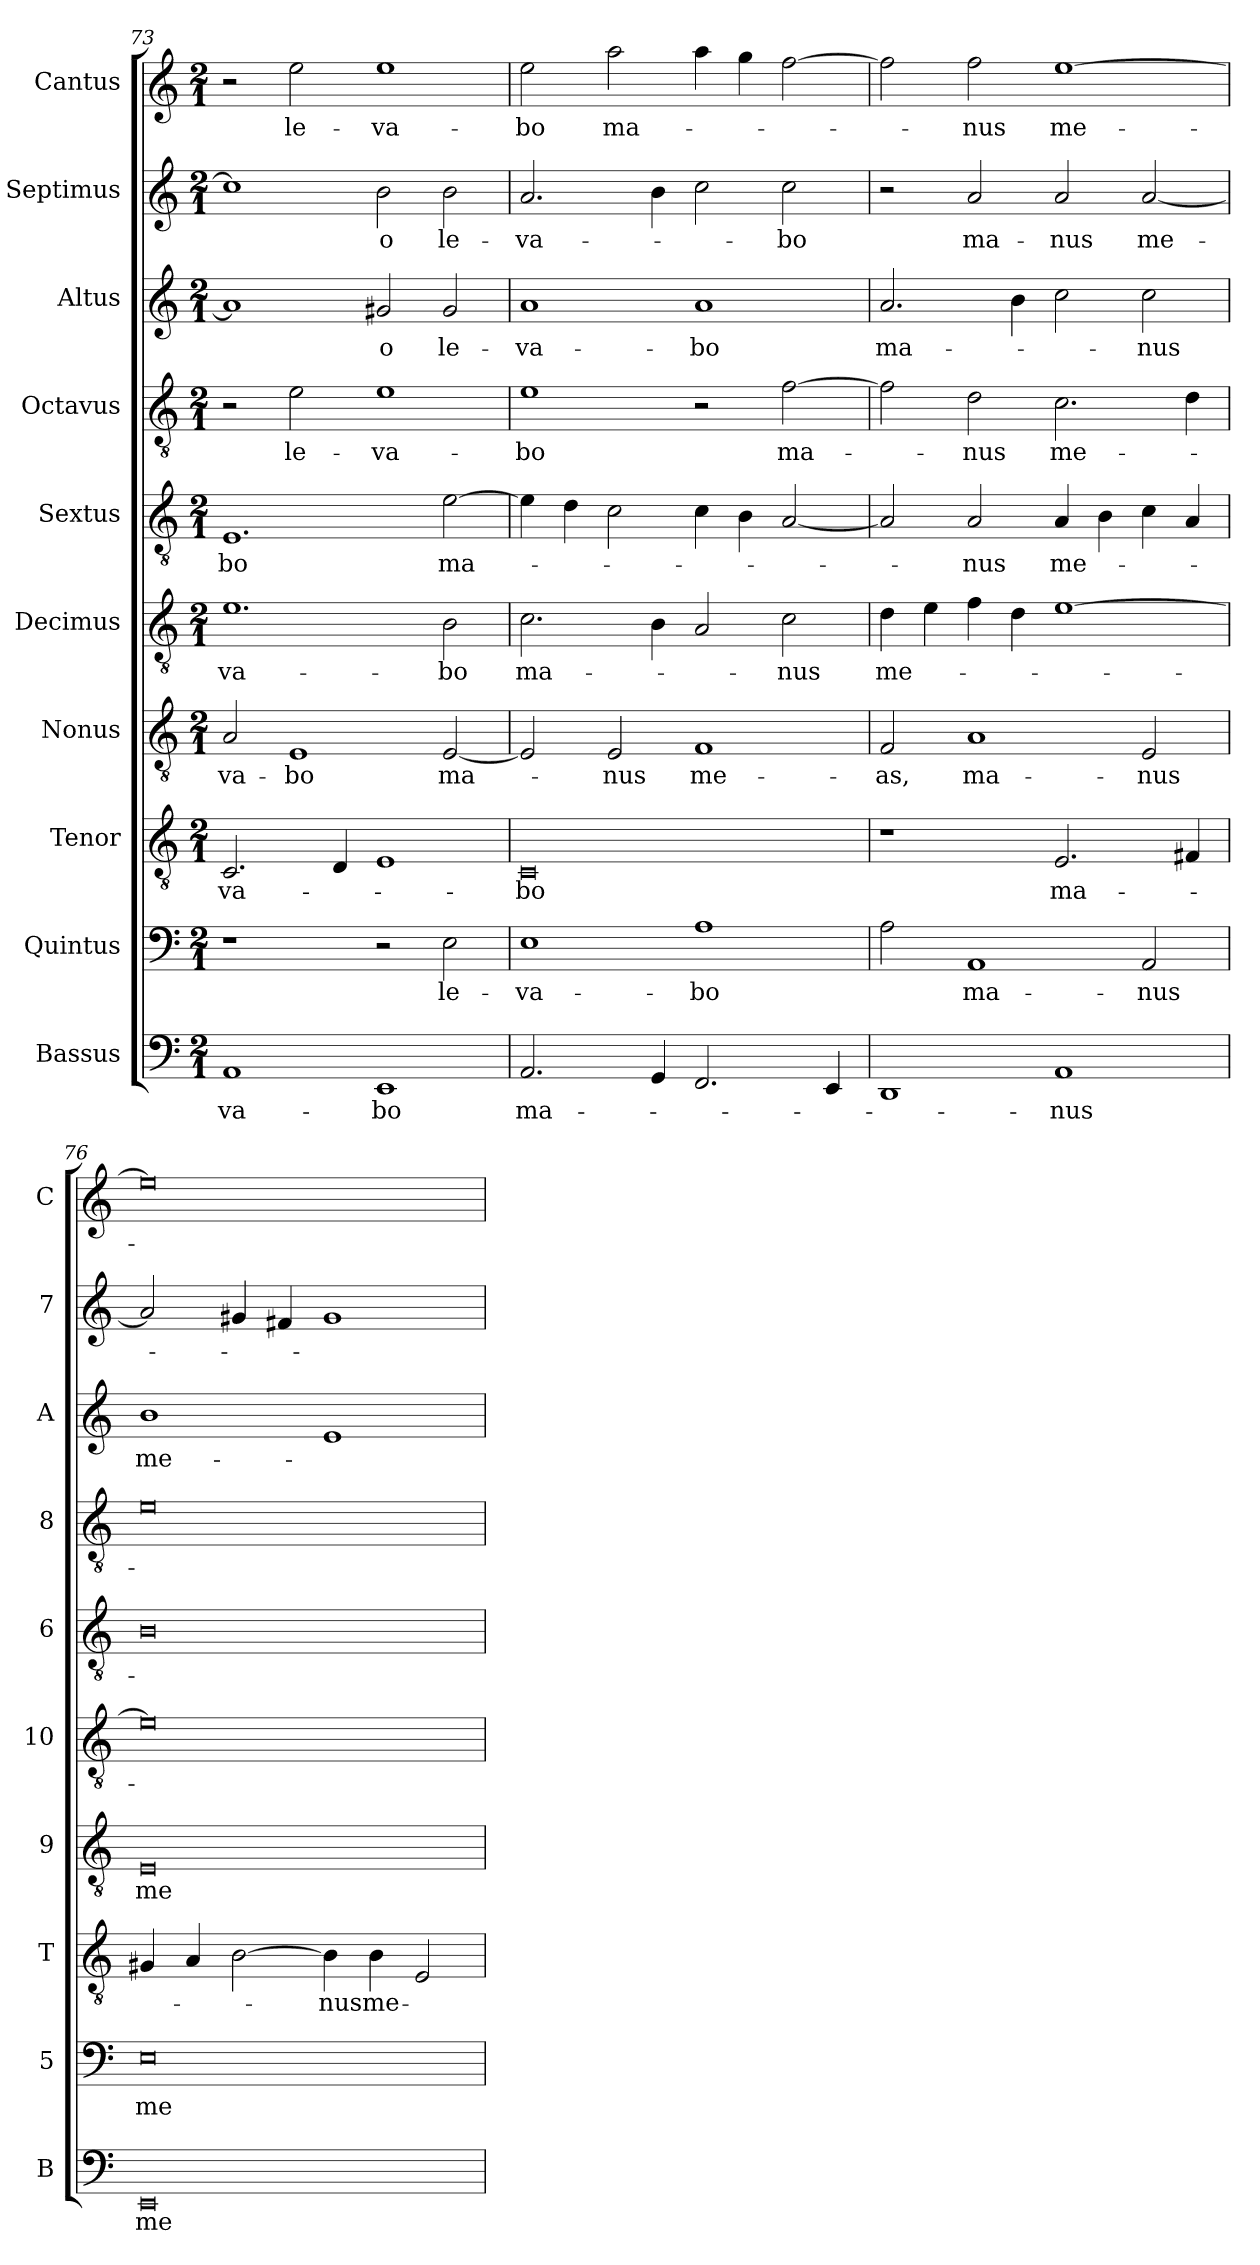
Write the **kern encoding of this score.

**kern	**text	**kern	**text	**kern	**text	**kern	**text	**kern	**text	**kern	**text	**kern	**text	**kern	**text	**kern	**text	**kern	**text
*part10	*part10	*part9	*part9	*part8	*part8	*part7	*part7	*part6	*part6	*part5	*part5	*part4	*part4	*part3	*part3	*part2	*part2	*part1	*part1
*staff10	*staff10	*staff9	*staff9	*staff8	*staff8	*staff7	*staff7	*staff6	*staff6	*staff5	*staff5	*staff4	*staff4	*staff3	*staff3	*staff2	*staff2	*staff1	*staff1
*I"Bassus	*	*I"Quintus	*	*I"Tenor	*	*I"Nonus	*	*I"Decimus	*	*I"Sextus	*	*I"Octavus	*	*I"Altus	*	*I"Septimus	*	*I"Cantus	*
*I'B	*	*I'5	*	*I'T	*	*I'9	*	*I'10	*	*I'6	*	*I'8	*	*I'A	*	*I'7	*	*I'C	*
*clefF4	*	*clefF4	*	*clefGv2	*	*clefGv2	*	*clefGv2	*	*clefGv2	*	*clefGv2	*	*clefG2	*	*clefG2	*	*clefG2	*
*k[]	*	*k[]	*	*k[]	*	*k[]	*	*k[]	*	*k[]	*	*k[]	*	*k[]	*	*k[]	*	*k[]	*
*M2/1	*	*M2/1	*	*M2/1	*	*M2/1	*	*M2/1	*	*M2/1	*	*M2/1	*	*M2/1	*	*M2/1	*	*M2/1	*
=73	=73	=73	=73	=73	=73	=73	=73	=73	=73	=73	=73	=73	=73	=73	=73	=73	=73	=73	=73
!	!LO:LY:b	!	!	!	!LO:LY:b	!	!LO:LY:b	!	!LO:LY:b	!	!LO:LY:b	!	!	!	!	!	!	!	!
1AA	-va-	1r	.	2.C/	-va-	2A/	-va-	1.e	-va-	1.E	-bo	2r	.	1a]	.	1cc]	.	2r	.
!	!	!	!	!	!	!	!LO:LY:b	!	!	!	!	!	!LO:LY:b	!	!	!	!	!	!LO:LY:b
.	.	.	.	.	.	1E	-bo	.	.	.	.	2e\	le-	.	.	.	.	2ee\	le-
.	.	.	.	4D/	.	.	.	.	.	.	.	.	.	.	.	.	.	.	.
!	!LO:LY:b	!	!	!	!	!	!	!	!	!	!	!	!LO:LY:b	!	!LO:LY:b	!	!LO:LY:b	!	!LO:LY:b
1EE	-bo	2r	.	1E	.	.	.	.	.	.	.	1e	-va-	2g#X/	-o	2b\	-o	1ee	-va-
!	!	!	!LO:LY:b	!	!	!	!LO:LY:b	!	!LO:LY:b	!	!LO:LY:b	!	!	!	!LO:LY:b	!	!LO:LY:b	!	!
.	.	2E\	le-	.	.	[2E/	ma-	2B\	-bo	[2e\	ma-	.	.	2g#/	le-	2b\	le-	.	.
=74	=74	=74	=74	=74	=74	=74	=74	=74	=74	=74	=74	=74	=74	=74	=74	=74	=74	=74	=74
!	!LO:LY:b	!	!LO:LY:b	!	!LO:LY:b	!	!	!	!LO:LY:b	!	!	!	!LO:LY:b	!	!LO:LY:b	!	!LO:LY:b	!	!LO:LY:b
2.AA/	ma-	1E	-va-	0C	-bo	2E/]	.	2.c\	ma-	4e\]	.	1e	-bo	1a	-va-	2.a/	-va-	2ee\	-bo
.	.	.	.	.	.	.	.	.	.	4d\	.	.	.	.	.	.	.	.	.
!	!	!	!	!	!	!	!LO:LY:b	!	!	!	!	!	!	!	!	!	!	!	!LO:LY:b
.	.	.	.	.	.	2E/	-nus	.	.	2c\	.	.	.	.	.	.	.	2aa\	ma-
4GG/	.	.	.	.	.	.	.	4B\	.	.	.	.	.	.	.	4b\	.	.	.
!	!	!	!LO:LY:b	!	!	!	!LO:LY:b	!	!	!	!	!	!	!	!LO:LY:b	!	!	!	!
2.FF/	.	1A	-bo	.	.	1F	me-	2A/	.	4c\	.	2r	.	1a	-bo	2cc\	.	4aa\	.
.	.	.	.	.	.	.	.	.	.	4B\	.	.	.	.	.	.	.	4gg\	.
!	!	!	!	!	!	!	!	!	!LO:LY:b	!	!	!	!LO:LY:b	!	!	!	!LO:LY:b	!	!
.	.	.	.	.	.	.	.	2c\	-nus	[2A/	.	[2f\	ma-	.	.	2cc\	-bo	[2ff\	.
4EE/	.	.	.	.	.	.	.	.	.	.	.	.	.	.	.	.	.	.	.
=75	=75	=75	=75	=75	=75	=75	=75	=75	=75	=75	=75	=75	=75	=75	=75	=75	=75	=75	=75
!	!	!	!	!	!	!	!LO:LY:b	!	!LO:LY:b	!	!	!	!	!	!LO:LY:b	!	!	!	!
1DD	.	2A\	.	1r	.	2F/	-as,	4d\	me-	2A/]	.	2f\]	.	2.a/	ma-	2r	.	2ff\]	.
.	.	.	.	.	.	.	.	4e\	.	.	.	.	.	.	.	.	.	.	.
!	!	!	!LO:LY:b	!	!	!	!LO:LY:b	!	!	!	!LO:LY:b	!	!LO:LY:b	!	!	!	!LO:LY:b	!	!LO:LY:b
.	.	1AA	ma-	.	.	1A	ma-	4f\	.	2A/	-nus	2d\	-nus	.	.	2a/	ma-	2ff\	-nus
.	.	.	.	.	.	.	.	4d\	.	.	.	.	.	4b\	.	.	.	.	.
!	!LO:LY:b	!	!	!	!LO:LY:b	!	!	!	!	!	!LO:LY:b	!	!LO:LY:b	!	!	!	!LO:LY:b	!	!LO:LY:b
1AA	-nus	.	.	2.E/	ma-	.	.	[1e	.	4A/	me-	2.c\	me-	2cc\	.	2a/	-nus	[1ee	me-
.	.	.	.	.	.	.	.	.	.	4B\	.	.	.	.	.	.	.	.	.
!	!	!	!LO:LY:b	!	!	!	!LO:LY:b	!	!	!	!	!	!	!	!LO:LY:b	!	!LO:LY:b	!	!
.	.	2AA/	-nus	.	.	2E/	-nus	.	.	4c\	.	.	.	2cc\	-nus	[2a/	me-	.	.
.	.	.	.	4F#X/	.	.	.	.	.	4A/	.	4d\	.	.	.	.	.	.	.
=76	=76	=76	=76	=76	=76	=76	=76	=76	=76	=76	=76	=76	=76	=76	=76	=76	=76	=76	=76
!	!LO:LY:b	!	!LO:LY:b	!	!	!	!LO:LY:b	!	!	!	!	!	!	!	!LO:LY:b	!	!	!	!
0EE	me-	0E	me-	4G#X/	.	0E	me-	0e]	.	0B	.	0e	.	1b	me-	2a/]	.	0ee]	.
.	.	.	.	4A/	.	.	.	.	.	.	.	.	.	.	.	.	.	.	.
.	.	.	.	[2B\	.	.	.	.	.	.	.	.	.	.	.	4g#X/	.	.	.
.	.	.	.	.	.	.	.	.	.	.	.	.	.	.	.	4f#X/	.	.	.
!	!	!	!	!	!LO:LY:b	!	!	!	!	!	!	!	!	!	!	!	!	!	!
.	.	.	.	4B\]	-nusme-	.	.	.	.	.	.	.	.	1e	.	1g#	.	.	.
.	.	.	.	4B\	.	.	.	.	.	.	.	.	.	.	.	.	.	.	.
.	.	.	.	2E/	.	.	.	.	.	.	.	.	.	.	.	.	.	.	.
=	=	=	=	=	=	=	=	=	=	=	=	=	=	=	=	=	=	=	=
*-	*-	*-	*-	*-	*-	*-	*-	*-	*-	*-	*-	*-	*-	*-	*-	*-	*-	*-	*-
